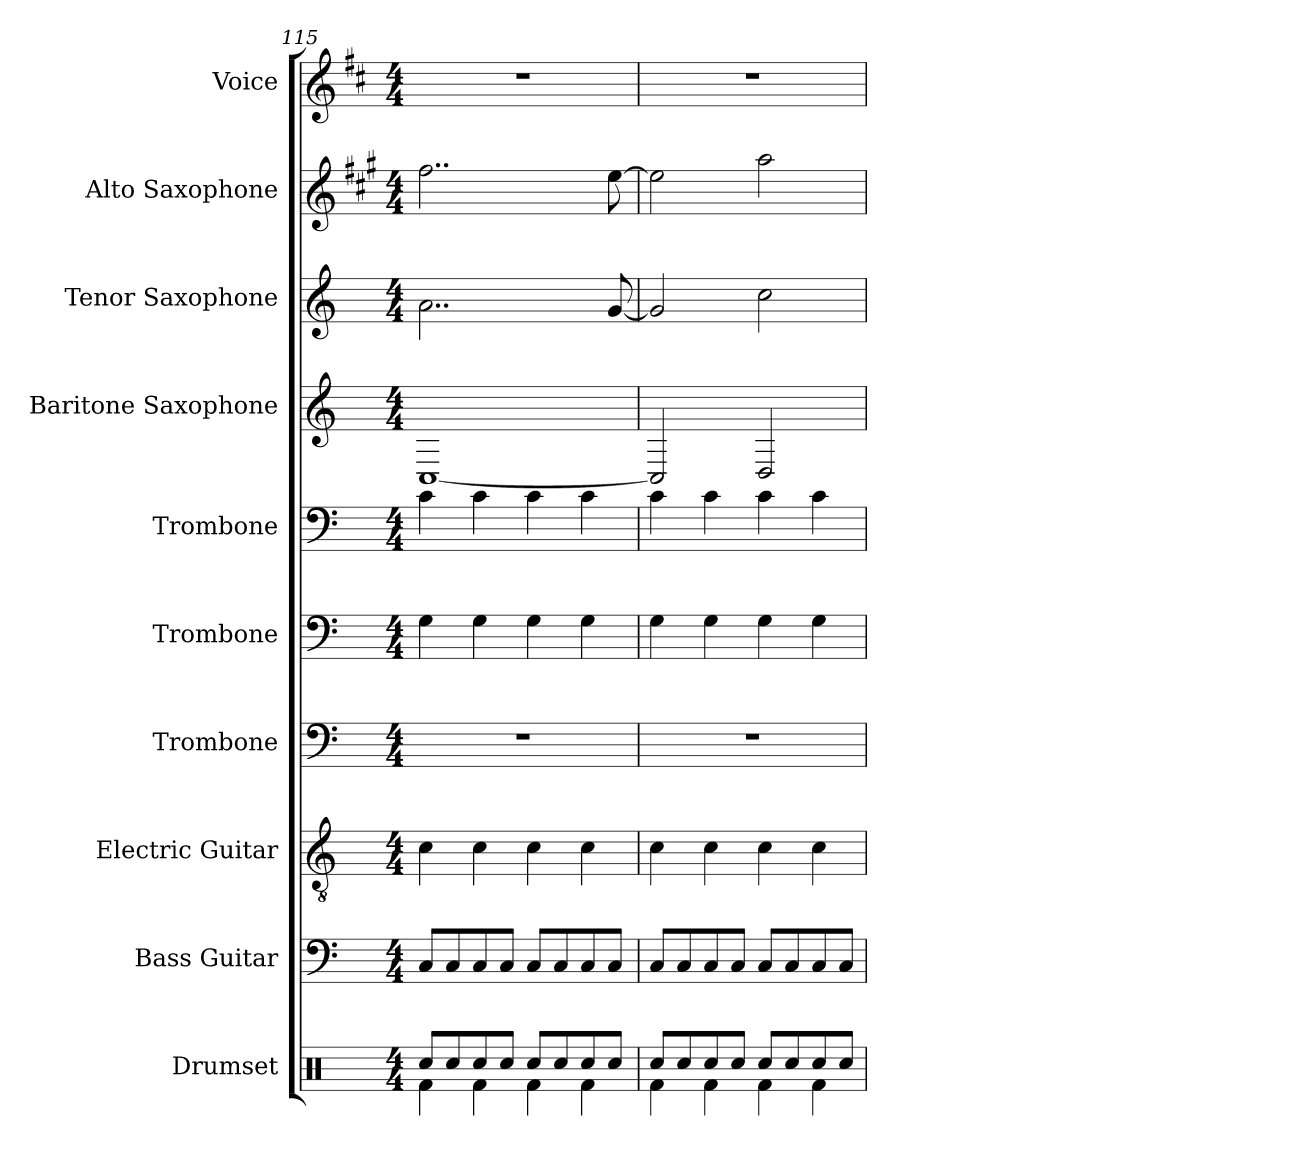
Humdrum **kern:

**kern	**kern	**kern	**kern	**kern	**kern	**kern	**kern	**kern	**kern
*part10	*part9	*part8	*part7	*part6	*part5	*part4	*part3	*part2	*part1
*staff10	*staff9	*staff8	*staff7	*staff6	*staff5	*staff4	*staff3	*staff2	*staff1
*I"Drumset	*I"Bass Guitar	*I"Electric Guitar	*I"Trombone	*I"Trombone	*I"Trombone	*I"Baritone Saxophone	*I"Tenor Saxophone	*I"Alto Saxophone	*I"Voice
*I'Drs.	*I'B. Guit.	*I'El. Guit.	*I'Tbn.	*I'Tbn.	*I'Tbn.	*I'Bar. Sax.	*I'T. Sax.	*I'A. Sax.	*I'Vo.
*clefX	*clefF4	*clefGv2	*clefF4	*clefF4	*clefF4	*clefG2	*clefG2	*clefG2	*clefG2
*	*ITrd7c12	*	*	*	*	*ITrd12c21	*ITrd8c14	*ITrd5c9	*ITrd1c2
*k[]	*k[]	*k[]	*k[]	*k[]	*k[]	*k[]	*k[]	*k[]	*k[]
*M4/4	*M4/4	*M4/4	*M4/4	*M4/4	*M4/4	*M4/4	*M4/4	*M4/4	*M4/4
=115	=115	=115	=115	=115	=115	=115	=115	=115	=115
*^	*	*	*	*	*	*	*	*	*
8Rcc/L	4Rf\	8CC/L	4c\	1r	4G\	4c\	[1CC	2..A\	2..a\	1r
8Rcc/	.	8CC/	.	.	.	.	.	.	.	.
8Rcc/	4Rf\	8CC/	4c\	.	4G\	4c\	.	.	.	.
8Rcc/J	.	8CC/J	.	.	.	.	.	.	.	.
8Rcc/L	4Rf\	8CC/L	4c\	.	4G\	4c\	.	.	.	.
8Rcc/	.	8CC/	.	.	.	.	.	.	.	.
8Rcc/	4Rf\	8CC/	4c\	.	4G\	4c\	.	.	.	.
8Rcc/J	.	8CC/J	.	.	.	.	.	[8G/	[8g\	.
=116	=116	=116	=116	=116	=116	=116	=116	=116	=116	=116
8Rcc/L	4Rf\	8CC/L	4c\	1r	4G\	4c\	2CC/]	2G/]	2g\]	1r
8Rcc/	.	8CC/	.	.	.	.	.	.	.	.
8Rcc/	4Rf\	8CC/	4c\	.	4G\	4c\	.	.	.	.
8Rcc/J	.	8CC/J	.	.	.	.	.	.	.	.
8Rcc/L	4Rf\	8CC/L	4c\	.	4G\	4c\	2DD/	2c\	2cc\	.
8Rcc/	.	8CC/	.	.	.	.	.	.	.	.
8Rcc/	4Rf\	8CC/	4c\	.	4G\	4c\	.	.	.	.
8Rcc/J	.	8CC/J	.	.	.	.	.	.	.	.
*v	*v	*	*	*	*	*	*	*	*	*
=	=	=	=	=	=	=	=	=	=
*-	*-	*-	*-	*-	*-	*-	*-	*-	*-
